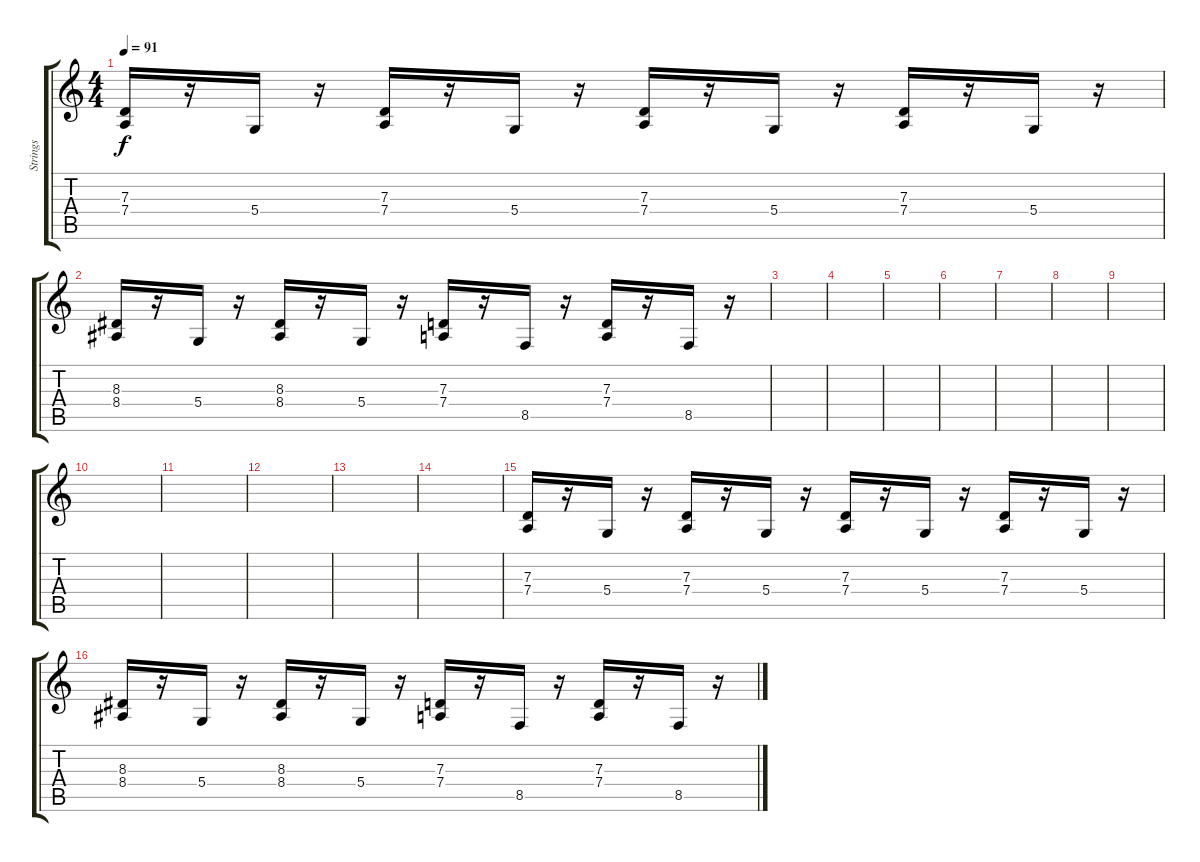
\track ("Strings" "Strings") {instrument stringensemble1}
\staff {score tabs}
\tuning (E4 B3 G3 D3 A2 E2) {hide}
\ts (4 4)
\tempo 91
\clef g2
\ks c
(7.3 7.4).16{dy f} r.16 5.4.16 r.16 (7.3 7.4).16 r.16 5.4.16 r.16 (7.3 7.4).16 r.16 5.4.16 r.16 (7.3 7.4).16 r.16 5.4.16 r.16 |
(8.3 8.4).16 r.16 5.4.16 r.16 (8.3 8.4).16 r.16 5.4.16 r.16 (7.3 7.4).16 r.16 8.5.16 r.16 (7.3 7.4).16 r.16 8.5.16 r.16 |
|
|
|
|
|
|
|
|
|
|
|
|
(7.3 7.4).16 r.16 5.4.16 r.16 (7.3 7.4).16 r.16 5.4.16 r.16 (7.3 7.4).16 r.16 5.4.16 r.16 (7.3 7.4).16 r.16 5.4.16 r.16 |
(8.3 8.4).16 r.16 5.4.16 r.16 (8.3 8.4).16 r.16 5.4.16 r.16 (7.3 7.4).16 r.16 8.5.16 r.16 (7.3 7.4).16 r.16 8.5.16 r.16
